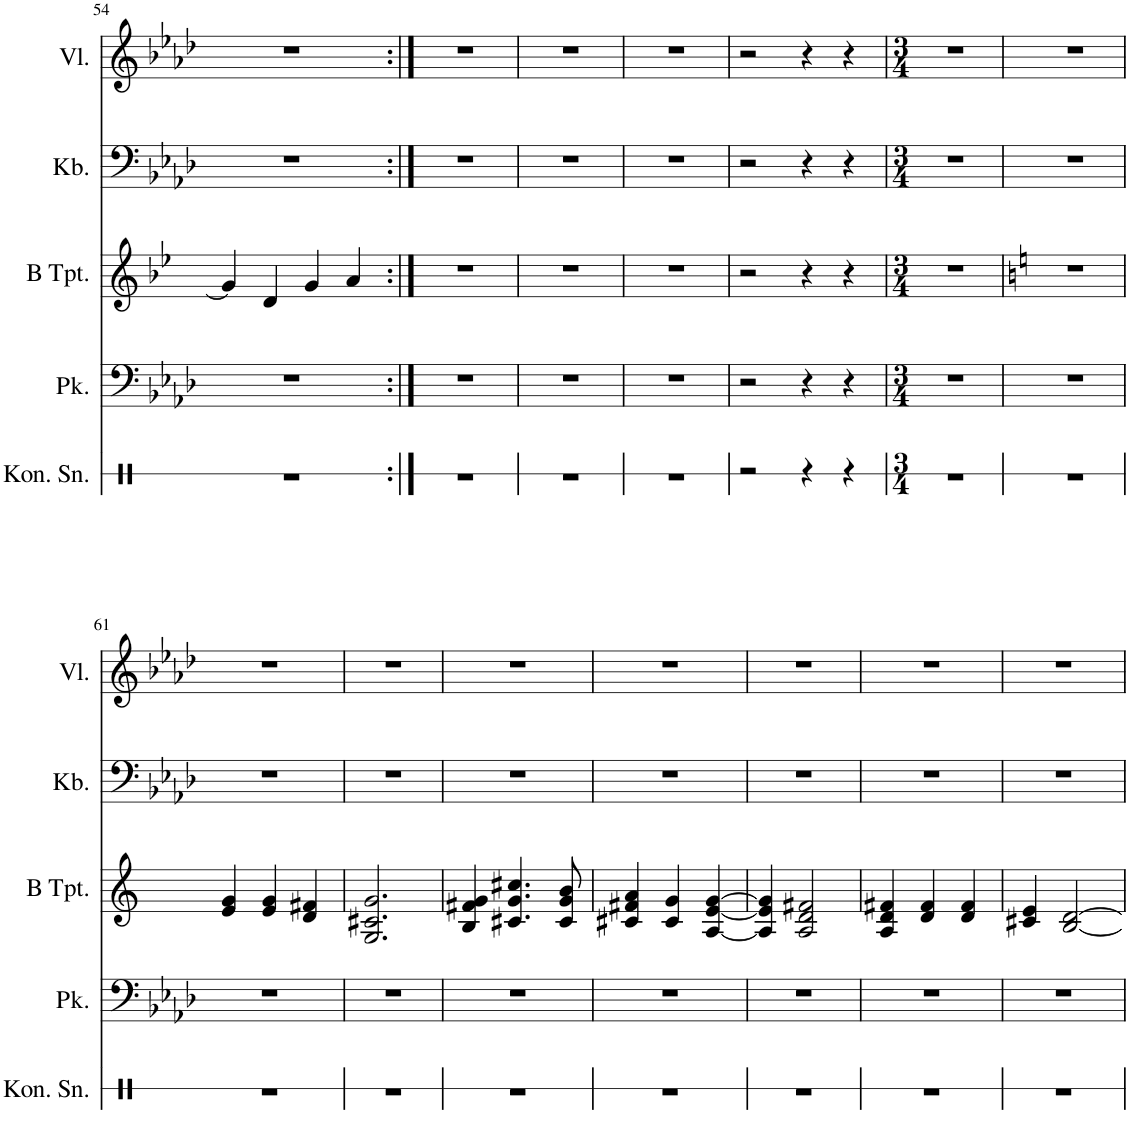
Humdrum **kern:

**kern	**kern	**kern	**kern	**kern
*part5	*part4	*part3	*part2	*part1
*staff5	*staff4	*staff3	*staff2	*staff1
*I"Konzert Snare Drum	*I"Pauken	*I"Trompete in B	*I"Kontrabass	*I"Violine
*I'Kon. Sn.	*I'Pk.	*	*I'Kb.	*I'Vl.
!!LO:PB:g=z
*clefX	*clefF4	*clefG2	*clefF4	*clefG2
*	*	*Trd1c2	*Trd7c12	*
*k[]	*k[b-e-a-d-]	*k[b-e-]	*k[b-e-a-d-]	*k[b-e-a-d-]
*M4/4	*M4/4	*M4/4	*M4/4	*M4/4
=54	=54	=54	=54	=54
1r	1r	4g/]	1r	1r
.	.	4d/	.	.
.	.	4g/	.	.
.	.	4a/	.	.
=55:|!	=55:|!	=55:|!	=55:|!	=55:|!
1r	1r	1r	1r	1r
=56	=56	=56	=56	=56
1r	1r	1r	1r	1r
=57	=57	=57	=57	=57
1r	1r	1r	1r	1r
=58	=58	=58	=58	=58
2r	2r	2r	2r	2r
4r	4r	4r	4r	4r
4r	4r	4r	4r	4r
=59	=59	=59	=59	=59
*M3/4	*M3/4	*M3/4	*M3/4	*M3/4
2.r	2.r	2.r	2.r	2.r
=60	=60	=60	=60	=60
*	*	*k[]	*	*
2.r	2.r	2.r	2.r	2.r
!!LO:LB:g=z
=61	=61	=61	=61	=61
2.r	2.r	4e/ 4g/	2.r	2.r
.	.	4e/ 4g/	.	.
.	.	4d/ 4f#X/	.	.
=62	=62	=62	=62	=62
2.r	2.r	2.G/ 2.c#X/ 2.g/	2.r	2.r
=63	=63	=63	=63	=63
2.r	2.r	4B/ 4f#X/ 4g/	2.r	2.r
.	.	4.c#X/ 4.g/ 4.cc#X/	.	.
.	.	8c#/ 8g/ 8b/	.	.
=64	=64	=64	=64	=64
2.r	2.r	4c#X/ 4f#X/ 4a/	2.r	2.r
.	.	4c#/ 4g/	.	.
.	.	[4A/ [4e/ [4g/	.	.
=65	=65	=65	=65	=65
2.r	2.r	4A/] 4e/] 4g/]	2.r	2.r
.	.	2A/ 2d/ 2f#X/	.	.
=66	=66	=66	=66	=66
2.r	2.r	4A/ 4d/ 4f#X/	2.r	2.r
.	.	4d/ 4f#/	.	.
.	.	4d/ 4f#/	.	.
=67	=67	=67	=67	=67
2.r	2.r	4c#X/ 4e/	2.r	2.r
.	.	[2B/ [2d/	.	.
=	=	=	=	=
*-	*-	*-	*-	*-
